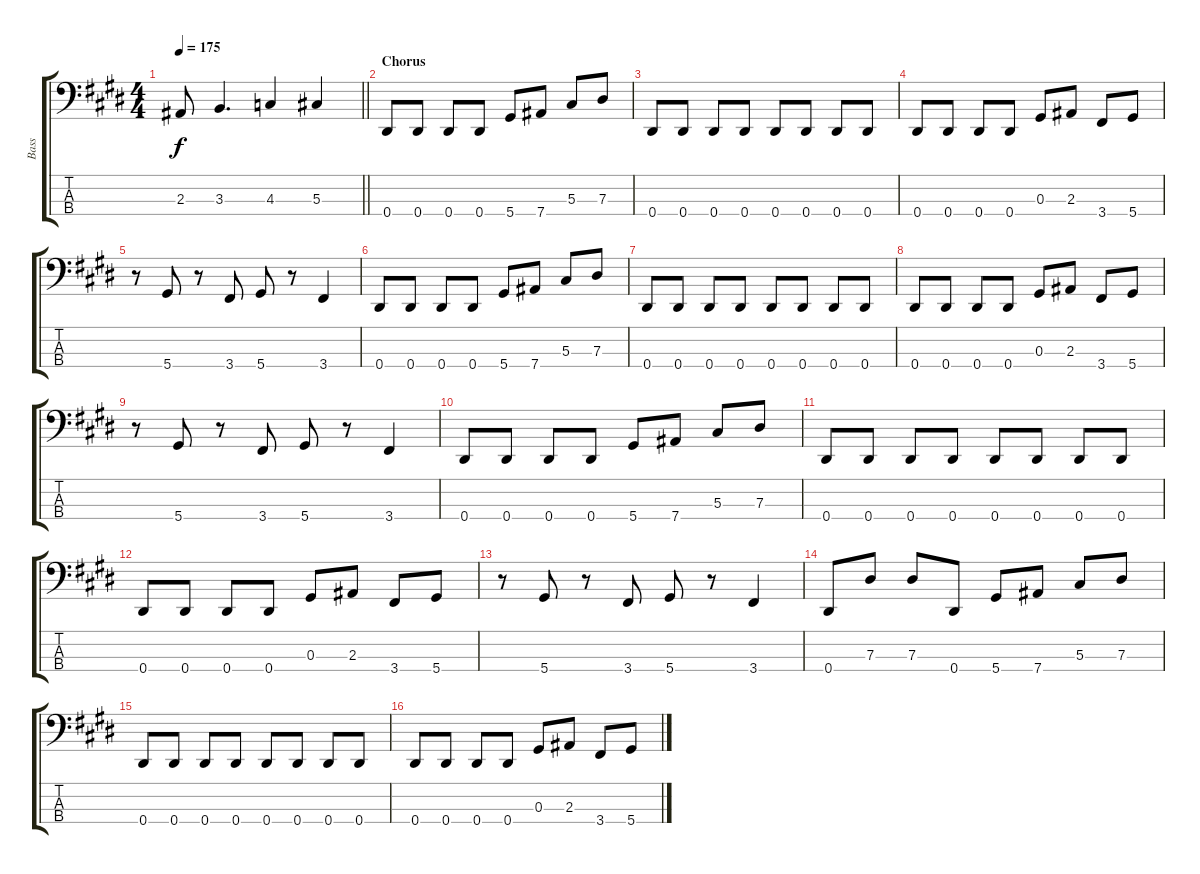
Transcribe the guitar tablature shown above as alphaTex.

\track ("Bass" "Bass") {instrument electricbassfinger}
\staff {score tabs}
\tuning (Gb2 Db2 Ab1 Eb1) {hide}
\ts (4 4)
\tempo 175
\clef f4
\barLineRight lightlight
\ks e
2.3{t}.8{dy f} 3.3.4{d} 4.3.4 5.3.4 |
\section ("" "Chorus")
0.4.8 0.4.8 0.4.8 0.4.8 5.4.8 7.4.8 5.3.8 7.3.8 |
0.4.8 0.4.8 0.4.8 0.4.8 0.4.8 0.4.8 0.4.8 0.4.8 |
0.4.8 0.4.8 0.4.8 0.4.8 0.3.8 2.3.8 3.4.8 5.4.8 |
r.8 5.4.8 r.8 3.4.8 5.4.8 r.8 3.4.4 |
0.4.8 0.4.8 0.4.8 0.4.8 5.4.8 7.4.8 5.3.8 7.3.8 |
0.4.8 0.4.8 0.4.8 0.4.8 0.4.8 0.4.8 0.4.8 0.4.8 |
0.4.8 0.4.8 0.4.8 0.4.8 0.3.8 2.3.8 3.4.8 5.4.8 |
r.8 5.4.8 r.8 3.4.8 5.4.8 r.8 3.4.4 |
0.4.8 0.4.8 0.4.8 0.4.8 5.4.8 7.4.8 5.3.8 7.3.8 |
0.4.8 0.4.8 0.4.8 0.4.8 0.4.8 0.4.8 0.4.8 0.4.8 |
0.4.8 0.4.8 0.4.8 0.4.8 0.3.8 2.3.8 3.4.8 5.4.8 |
r.8 5.4.8 r.8 3.4.8 5.4.8 r.8 3.4.4 |
0.4.8 7.3.8 7.3.8 0.4.8 5.4.8 7.4.8 5.3.8 7.3.8 |
0.4.8 0.4.8 0.4.8 0.4.8 0.4.8 0.4.8 0.4.8 0.4.8 |
0.4.8 0.4.8 0.4.8 0.4.8 0.3.8 2.3.8 3.4.8 5.4.8
